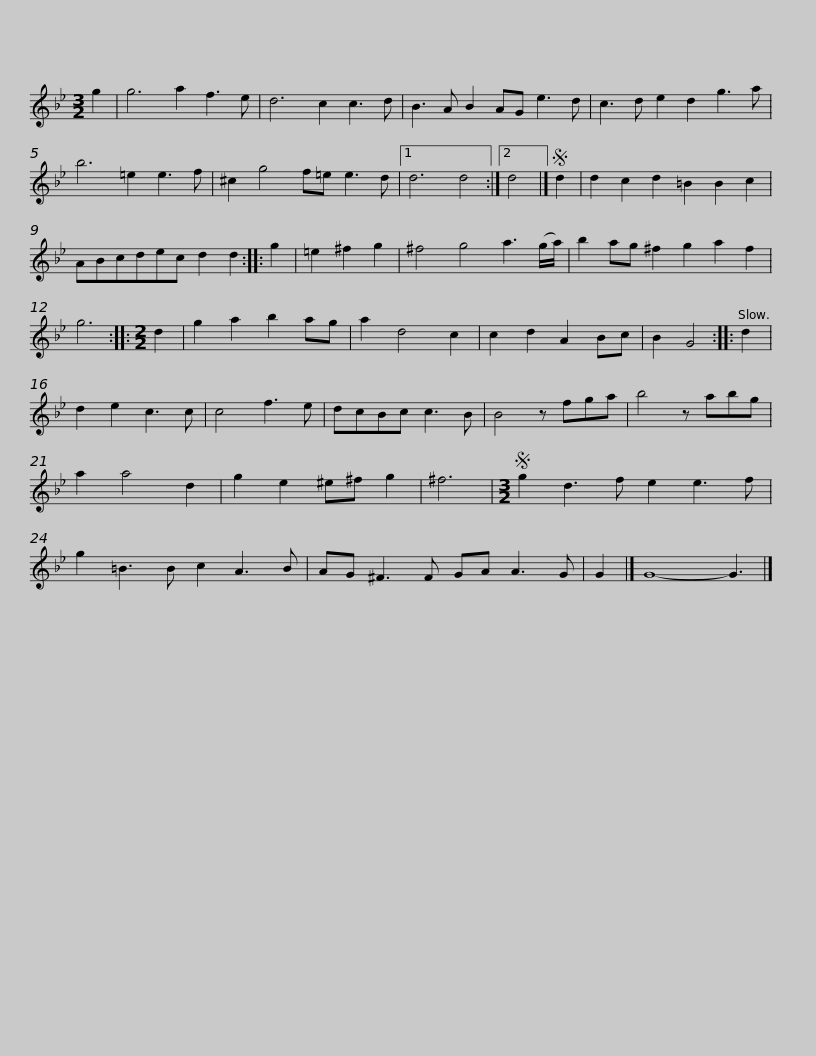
X:1
L:1/8
M:3/2
I:linebreak $
K:Gmin
V:1 treble
V:1
 g2 | g6 a2 f3 e | d6 c2 c3 d | B3 A B2 AG e3 d | c3 d e2 d2 g3 a | %5
 b6 =e2 e3 f | ^c2 g4 f=e e3 d |1$ d6 d4 :|2 d4 |]S d2 | %10
 d2 c2 d2 =B2 B2 c2 | ABcdec d2 d2 :: g2 | =e2 ^f2 g2 | ^f4 g4 a3 (g/a/) |$ %15
 b2 ag ^f2 g2 a2 f2 | g6 ::[M:2/2] d2 | g2 a2 b2 ag | a2 d4 c2 | %20
 c2 d2 A2 Bc | B2 G4 :: d2 | d2 e2 c3 c |$ c4 f3 e | %25
 dcBc c3 B | B4 z fga | b4 z abg | a2 a4 d2 | g2 e2 ^e^f g2 | %30
 ^f6 |[M:3/2]S g2 d3 f e2 e3 f |$ g2 =B3 B c2 A3 B | AG ^F3 F GA A3 G | G2 |] %35
 G8- G3 |] %36
